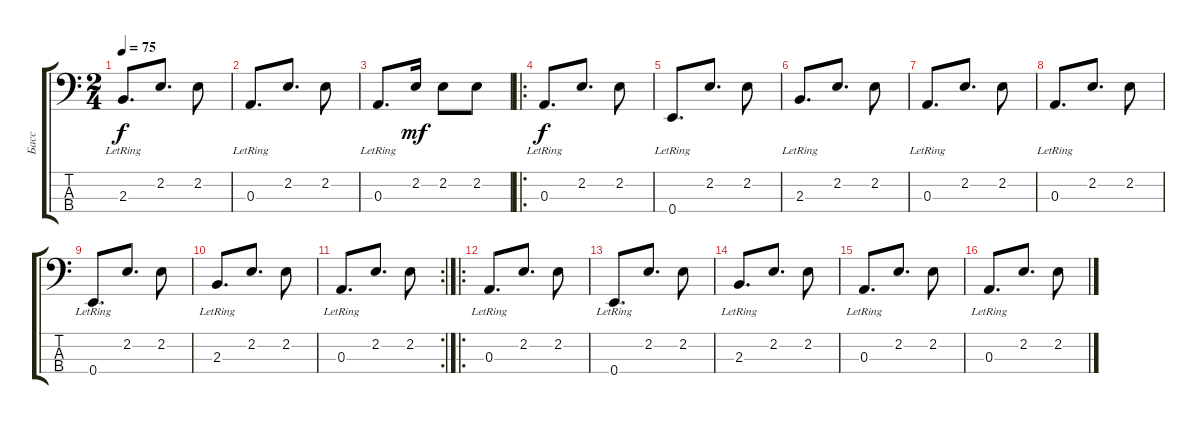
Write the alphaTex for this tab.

\track ("Басс" "Басс") {instrument electricbassfinger}
\staff {score tabs}
\tuning (G2 D2 A1 E1) {hide}
\ts (2 4)
\tempo 75
\clef f4
\ks c
2.3{lr}.8{d dy f} 2.2.8{d} 2.2.8 |
0.3{lr}.8{d} 2.2.8{d} 2.2.8 |
0.3{lr}.8{d} 2.2.16{dy mf} 2.2.8 2.2.8 |
\ro
0.3{lr}.8{d dy f} 2.2.8{d} 2.2.8 |
0.4{lr}.8{d} 2.2.8{d} 2.2.8 |
2.3{lr}.8{d} 2.2.8{d} 2.2.8 |
0.3{lr}.8{d} 2.2.8{d} 2.2.8 |
0.3{lr}.8{d} 2.2.8{d} 2.2.8 |
0.4{lr}.8{d} 2.2.8{d} 2.2.8 |
2.3{lr}.8{d} 2.2.8{d} 2.2.8 |
\rc 2
0.3{lr}.8{d} 2.2.8{d} 2.2.8 |
\ro
0.3{lr}.8{d} 2.2.8{d} 2.2.8 |
0.4{lr}.8{d} 2.2.8{d} 2.2.8 |
2.3{lr}.8{d} 2.2.8{d} 2.2.8 |
0.3{lr}.8{d} 2.2.8{d} 2.2.8 |
0.3{lr}.8{d} 2.2.8{d} 2.2.8
